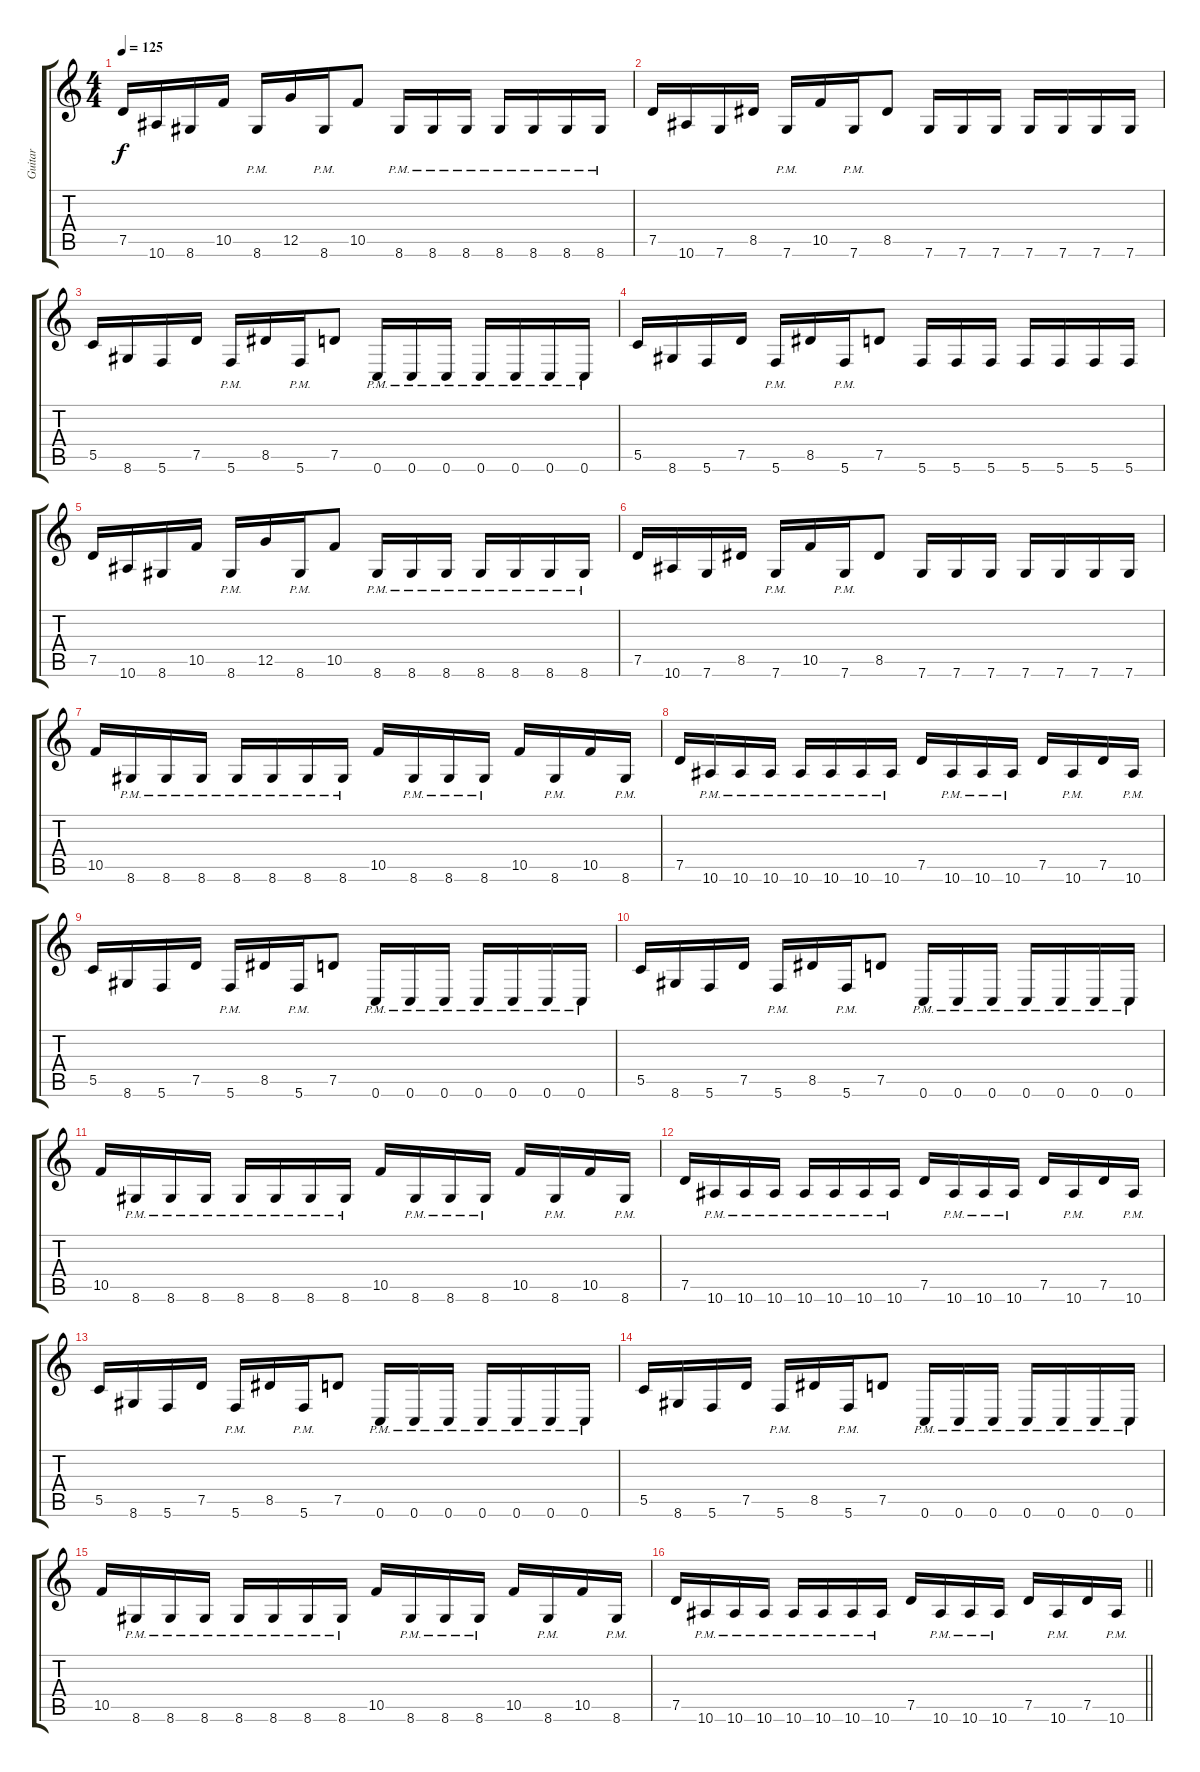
\track ("Guitar" "Guitar") {instrument distortionguitar}
\staff {score tabs}
\tuning (D4 A3 F3 C3 G2 C2) {hide}
\ts (4 4)
\tempo 125
\clef g2
\ks c
7.5.16{dy f} 10.6.16 8.6.16 10.5.16 8.6{pm}.16 12.5.16 8.6{pm}.16 10.5.8 8.6{pm}.16 8.6{pm}.16 8.6{pm}.16 8.6{pm}.16 8.6{pm}.16 8.6{pm}.16 8.6{pm}.16 |
7.5.16 10.6.16 7.6.16 8.5.16 7.6{pm}.16 10.5.16 7.6{pm}.16 8.5.8 7.6.16 7.6.16 7.6.16 7.6.16 7.6.16 7.6.16 7.6.16 |
5.5.16 8.6.16 5.6.16 7.5.16 5.6{pm}.16 8.5.16 5.6{pm}.16 7.5.8 0.6{pm}.16 0.6{pm}.16 0.6{pm}.16 0.6{pm}.16 0.6{pm}.16 0.6{pm}.16 0.6{pm}.16 |
5.5.16 8.6.16 5.6.16 7.5.16 5.6{pm}.16 8.5.16 5.6{pm}.16 7.5.8 5.6.16 5.6.16 5.6.16 5.6.16 5.6.16 5.6.16 5.6.16 |
7.5.16 10.6.16 8.6.16 10.5.16 8.6{pm}.16 12.5.16 8.6{pm}.16 10.5.8 8.6{pm}.16 8.6{pm}.16 8.6{pm}.16 8.6{pm}.16 8.6{pm}.16 8.6{pm}.16 8.6{pm}.16 |
7.5.16 10.6.16 7.6.16 8.5.16 7.6{pm}.16 10.5.16 7.6{pm}.16 8.5.8 7.6.16 7.6.16 7.6.16 7.6.16 7.6.16 7.6.16 7.6.16 |
10.5.16 8.6{pm}.16 8.6{pm}.16 8.6{pm}.16 8.6{pm}.16 8.6{pm}.16 8.6{pm}.16 8.6{pm}.16 10.5.16 8.6{pm}.16 8.6{pm}.16 8.6{pm}.16 10.5.16 8.6{pm}.16 10.5.16 8.6{pm}.16 |
7.5.16 10.6{pm}.16 10.6{pm}.16 10.6{pm}.16 10.6{pm}.16 10.6{pm}.16 10.6{pm}.16 10.6{pm}.16 7.5.16 10.6{pm}.16 10.6{pm}.16 10.6{pm}.16 7.5.16 10.6{pm}.16 7.5.16 10.6{pm}.16 |
5.5.16 8.6.16 5.6.16 7.5.16 5.6{pm}.16 8.5.16 5.6{pm}.16 7.5.8 0.6{pm}.16 0.6{pm}.16 0.6{pm}.16 0.6{pm}.16 0.6{pm}.16 0.6{pm}.16 0.6{pm}.16 |
5.5.16 8.6.16 5.6.16 7.5.16 5.6{pm}.16 8.5.16 5.6{pm}.16 7.5.8 0.6{pm}.16 0.6{pm}.16 0.6{pm}.16 0.6{pm}.16 0.6{pm}.16 0.6{pm}.16 0.6{pm}.16 |
10.5.16 8.6{pm}.16 8.6{pm}.16 8.6{pm}.16 8.6{pm}.16 8.6{pm}.16 8.6{pm}.16 8.6{pm}.16 10.5.16 8.6{pm}.16 8.6{pm}.16 8.6{pm}.16 10.5.16 8.6{pm}.16 10.5.16 8.6{pm}.16 |
7.5.16 10.6{pm}.16 10.6{pm}.16 10.6{pm}.16 10.6{pm}.16 10.6{pm}.16 10.6{pm}.16 10.6{pm}.16 7.5.16 10.6{pm}.16 10.6{pm}.16 10.6{pm}.16 7.5.16 10.6{pm}.16 7.5.16 10.6{pm}.16 |
5.5.16 8.6.16 5.6.16 7.5.16 5.6{pm}.16 8.5.16 5.6{pm}.16 7.5.8 0.6{pm}.16 0.6{pm}.16 0.6{pm}.16 0.6{pm}.16 0.6{pm}.16 0.6{pm}.16 0.6{pm}.16 |
5.5.16 8.6.16 5.6.16 7.5.16 5.6{pm}.16 8.5.16 5.6{pm}.16 7.5.8 0.6{pm}.16 0.6{pm}.16 0.6{pm}.16 0.6{pm}.16 0.6{pm}.16 0.6{pm}.16 0.6{pm}.16 |
10.5.16 8.6{pm}.16 8.6{pm}.16 8.6{pm}.16 8.6{pm}.16 8.6{pm}.16 8.6{pm}.16 8.6{pm}.16 10.5.16 8.6{pm}.16 8.6{pm}.16 8.6{pm}.16 10.5.16 8.6{pm}.16 10.5.16 8.6{pm}.16 |
\barLineRight lightlight
7.5.16 10.6{pm}.16 10.6{pm}.16 10.6{pm}.16 10.6{pm}.16 10.6{pm}.16 10.6{pm}.16 10.6{pm}.16 7.5.16 10.6{pm}.16 10.6{pm}.16 10.6{pm}.16 7.5.16 10.6{pm}.16 7.5.16 10.6{pm}.16
